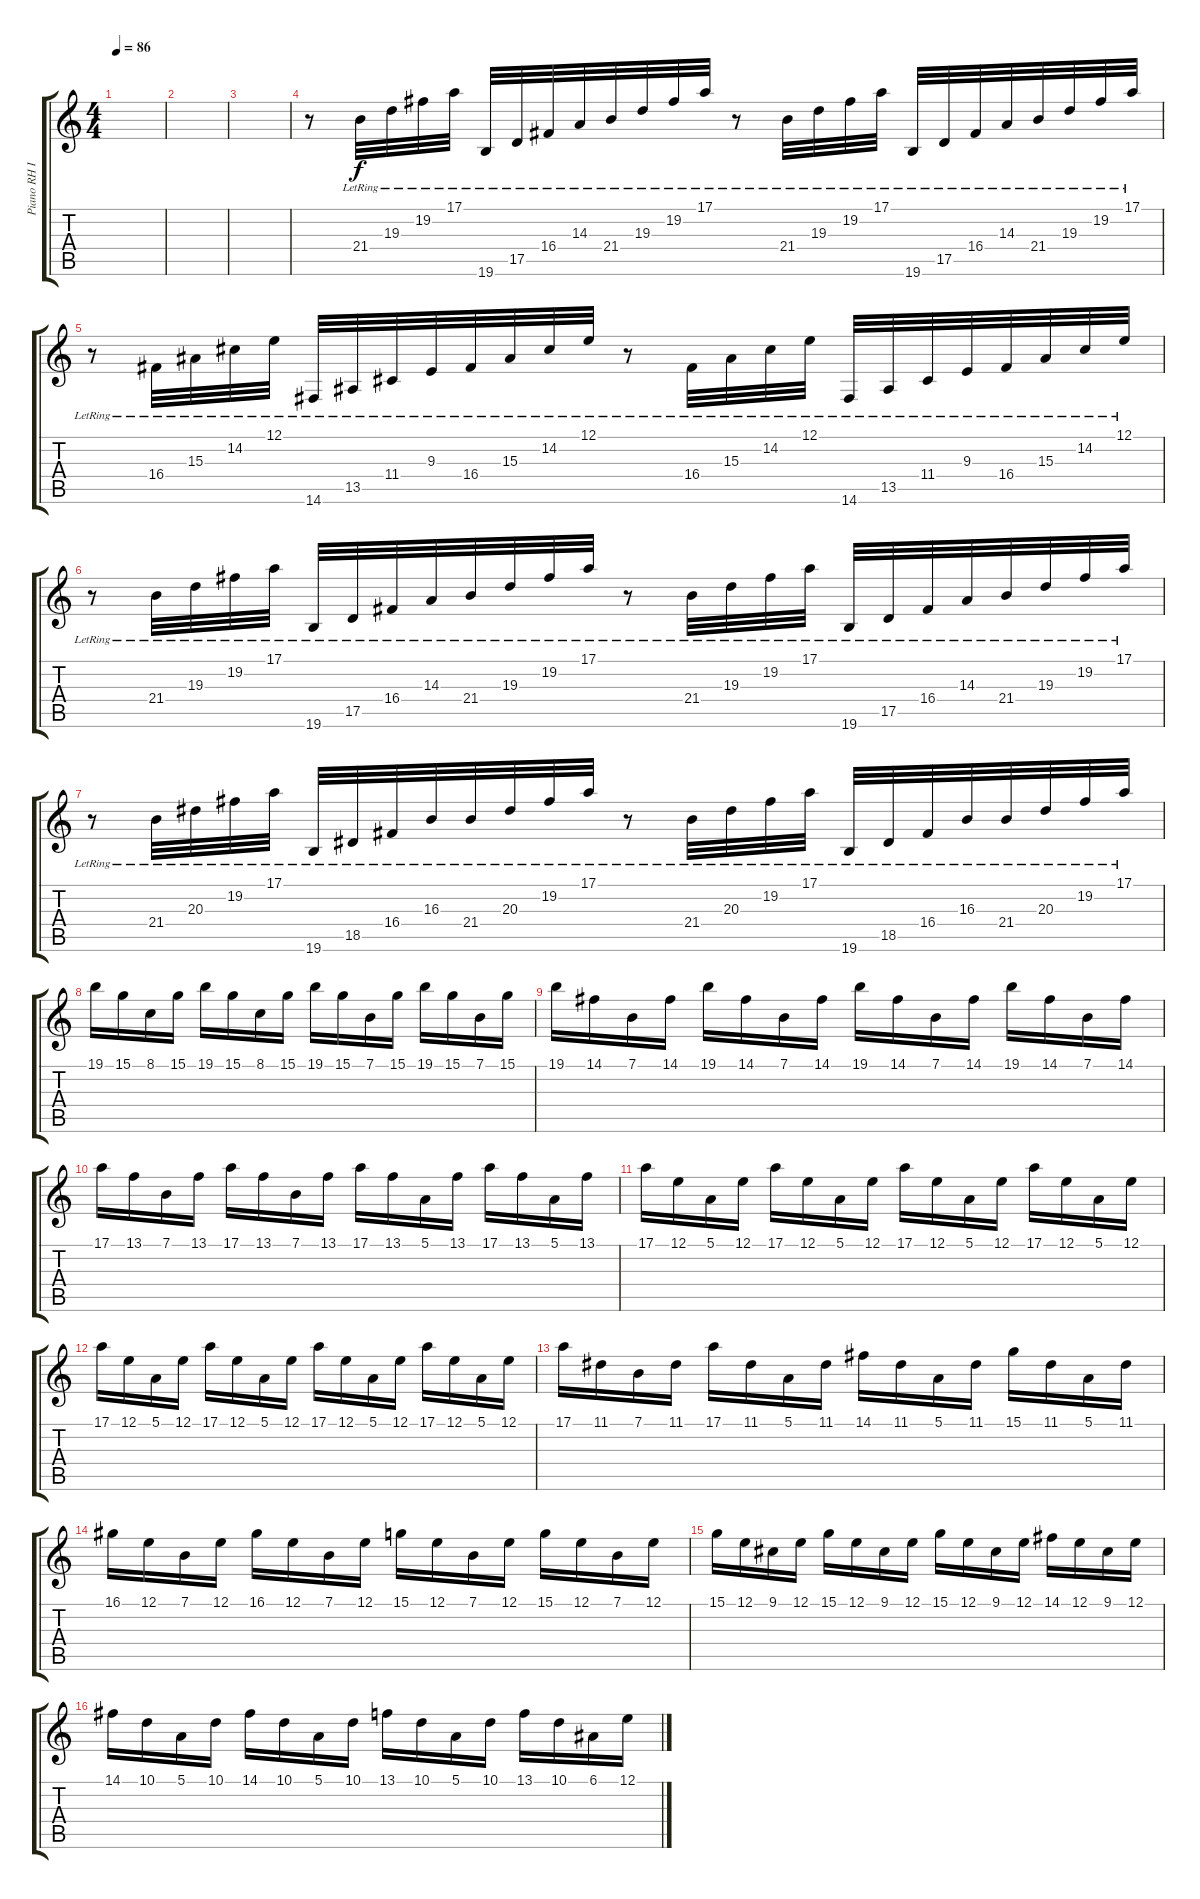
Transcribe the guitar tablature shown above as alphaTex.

\track ("Piano RH Intro" "Piano RH I") {instrument acousticgrandpiano}
\staff {score tabs}
\tuning (E4 B3 G3 D3 A2 E2) {hide}
\ts (4 4)
\tempo 86
\clef g2
\ks c
|
|
|
r.8 21.4{lr}.32 19.3{lr}.32 19.2{lr}.32 17.1{lr}.32 19.6{lr}.32 17.5{lr}.32 16.4{lr}.32 14.3{lr}.32 21.4{lr}.32 19.3{lr}.32 19.2{lr}.32 17.1{lr}.32 r.8 21.4{lr}.32 19.3{lr}.32 19.2{lr}.32 17.1{lr}.32 19.6{lr}.32 17.5{lr}.32 16.4{lr}.32 14.3{lr}.32 21.4{lr}.32 19.3{lr}.32 19.2{lr}.32 17.1{lr}.32 |
r.8 16.4{lr}.32 15.3{lr}.32 14.2{lr}.32 12.1{lr}.32 14.6{lr}.32 13.5{lr}.32 11.4{lr}.32 9.3{lr}.32 16.4{lr}.32 15.3{lr}.32 14.2{lr}.32 12.1{lr}.32 r.8 16.4{lr}.32 15.3{lr}.32 14.2{lr}.32 12.1{lr}.32 14.6{lr}.32 13.5{lr}.32 11.4{lr}.32 9.3{lr}.32 16.4{lr}.32 15.3{lr}.32 14.2{lr}.32 12.1{lr}.32 |
r.8 21.4{lr}.32 19.3{lr}.32 19.2{lr}.32 17.1{lr}.32 19.6{lr}.32 17.5{lr}.32 16.4{lr}.32 14.3{lr}.32 21.4{lr}.32 19.3{lr}.32 19.2{lr}.32 17.1{lr}.32 r.8 21.4{lr}.32 19.3{lr}.32 19.2{lr}.32 17.1{lr}.32 19.6{lr}.32 17.5{lr}.32 16.4{lr}.32 14.3{lr}.32 21.4{lr}.32 19.3{lr}.32 19.2{lr}.32 17.1{lr}.32 |
r.8 21.4{lr}.32 20.3{lr}.32 19.2{lr}.32 17.1{lr}.32 19.6{lr}.32 18.5{lr}.32 16.4{lr}.32 16.3{lr}.32 21.4{lr}.32 20.3{lr}.32 19.2{lr}.32 17.1{lr}.32 r.8 21.4{lr}.32 20.3{lr}.32 19.2{lr}.32 17.1{lr}.32 19.6{lr}.32 18.5{lr}.32 16.4{lr}.32 16.3{lr}.32 21.4{lr}.32 20.3{lr}.32 19.2{lr}.32 17.1{lr}.32 |
19.1.16{dy f instrument fx1rain} 15.1.16 8.1.16 15.1.16 19.1.16 15.1.16 8.1.16 15.1.16 19.1.16 15.1.16 7.1.16 15.1.16 19.1.16 15.1.16 7.1.16 15.1.16 |
19.1.16 14.1.16 7.1.16 14.1.16 19.1.16 14.1.16 7.1.16 14.1.16 19.1.16 14.1.16 7.1.16 14.1.16 19.1.16 14.1.16 7.1.16 14.1.16 |
17.1.16 13.1.16 7.1.16 13.1.16 17.1.16 13.1.16 7.1.16 13.1.16 17.1.16 13.1.16 5.1.16 13.1.16 17.1.16 13.1.16 5.1.16 13.1.16 |
17.1.16 12.1.16 5.1.16 12.1.16 17.1.16 12.1.16 5.1.16 12.1.16 17.1.16 12.1.16 5.1.16 12.1.16 17.1.16 12.1.16 5.1.16 12.1.16 |
17.1.16 12.1.16 5.1.16 12.1.16 17.1.16 12.1.16 5.1.16 12.1.16 17.1.16 12.1.16 5.1.16 12.1.16 17.1.16 12.1.16 5.1.16 12.1.16 |
17.1.16 11.1.16 7.1.16 11.1.16 17.1.16 11.1.16 5.1.16 11.1.16 14.1.16 11.1.16 5.1.16 11.1.16 15.1.16 11.1.16 5.1.16 11.1.16 |
16.1.16 12.1.16 7.1.16 12.1.16 16.1.16 12.1.16 7.1.16 12.1.16 15.1.16 12.1.16 7.1.16 12.1.16 15.1.16 12.1.16 7.1.16 12.1.16 |
15.1.16 12.1.16 9.1.16 12.1.16 15.1.16 12.1.16 9.1.16 12.1.16 15.1.16 12.1.16 9.1.16 12.1.16 14.1.16 12.1.16 9.1.16 12.1.16 |
14.1.16 10.1.16 5.1.16 10.1.16 14.1.16 10.1.16 5.1.16 10.1.16 13.1.16 10.1.16 5.1.16 10.1.16 13.1.16 10.1.16 6.1.16 12.1.16
